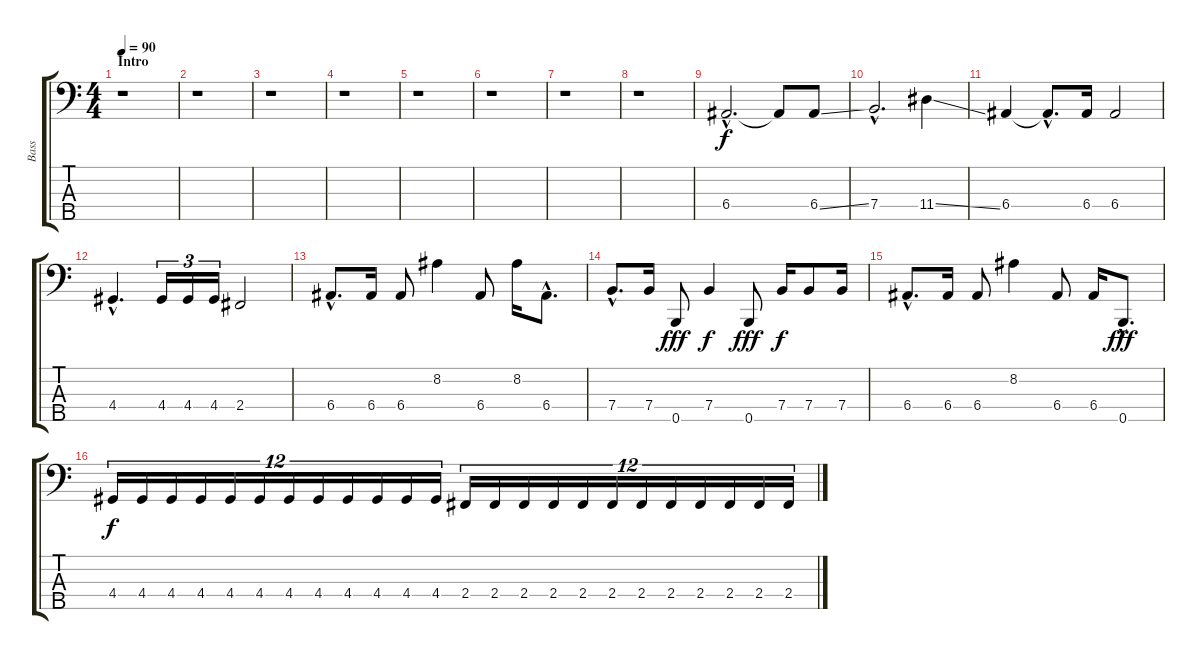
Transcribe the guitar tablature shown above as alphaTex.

\track ("Bass" "Bass") {instrument electricbassfinger}
\staff {score tabs}
\tuning (G2 D2 A1 E1 B0) {hide}
\ts (4 4)
\section ("" "Intro")
\tempo 90
\clef f4
\ks c
r.1{dy f instrument electricbassfinger} |
r.1 |
r.1 |
r.1 |
r.1 |
r.1 |
r.1 |
r.1 |
6.4{hac}.2{d} 6.4{t}.8 6.4{ss}.8 |
7.4{hac}.2{d} 11.4{ss}.4 |
6.4.4 6.4{hac t}.8{d} 6.4.16 6.4.2 |
4.4{hac}.4{d} 4.4.16{tu (3 2)} 4.4.16{tu (3 2)} 4.4.16{tu (3 2)} 2.4.2 |
6.4{hac}.8{d} 6.4.16 6.4.8 8.2.4 6.4.8 8.2.16 6.4{hac}.8{d} |
7.4{hac}.8{d} 7.4.16 0.5.8{dy fff} 7.4.4{dy f} 0.5.8{dy fff} 7.4.16{dy f} 7.4.8 7.4.16 |
6.4{hac}.8{d} 6.4.16 6.4.8 8.2.4 6.4.8 6.4.16 0.5{hac}.8{d dy fff} |
4.4.16{tu (12 8) dy f} 4.4.16{tu (12 8)} 4.4.16{tu (12 8)} 4.4.16{tu (12 8)} 4.4.16{tu (12 8)} 4.4.16{tu (12 8)} 4.4.16{tu (12 8)} 4.4.16{tu (12 8)} 4.4.16{tu (12 8)} 4.4.16{tu (12 8)} 4.4.16{tu (12 8)} 4.4.16{tu (12 8)} 2.4.16{tu (12 8)} 2.4.16{tu (12 8)} 2.4.16{tu (12 8)} 2.4.16{tu (12 8)} 2.4.16{tu (12 8)} 2.4.16{tu (12 8)} 2.4.16{tu (12 8)} 2.4.16{tu (12 8)} 2.4.16{tu (12 8)} 2.4.16{tu (12 8)} 2.4.16{tu (12 8)} 2.4.16{tu (12 8)}
